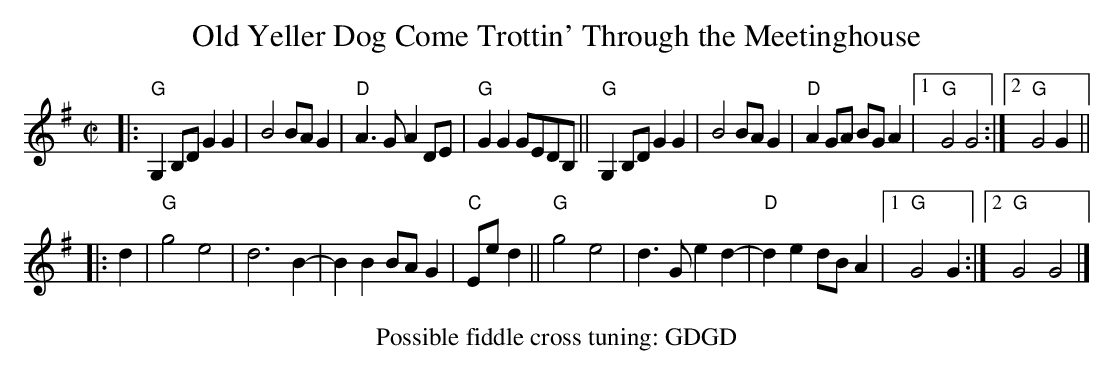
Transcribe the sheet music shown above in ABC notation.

X:1
T: Old Yeller Dog Come Trottin' Through the Meetinghouse
M: C|
L: 1/8
K: G
|:\
"G"G,2B,D G2G2 | B4 BAG2 | "D"A3G A2DE | "G"G2G2 GEDB, ||\
"G"G,2B,D G2G2 | B4 BAG2 | "D"A2GA BGA2 |1 "G"G4 G4 :|2 "G"G4 G2 ||
|: d2 |\
"G"g4 e4 | d6 B2- | B2B2 BAG2 | "C"Ee d2 ||\
"G"g4 e4 | d3G e2d2- | "D"d2e2 dBA2 |1 "G"G4 G2 :|2 "G"G4 G4 |]
